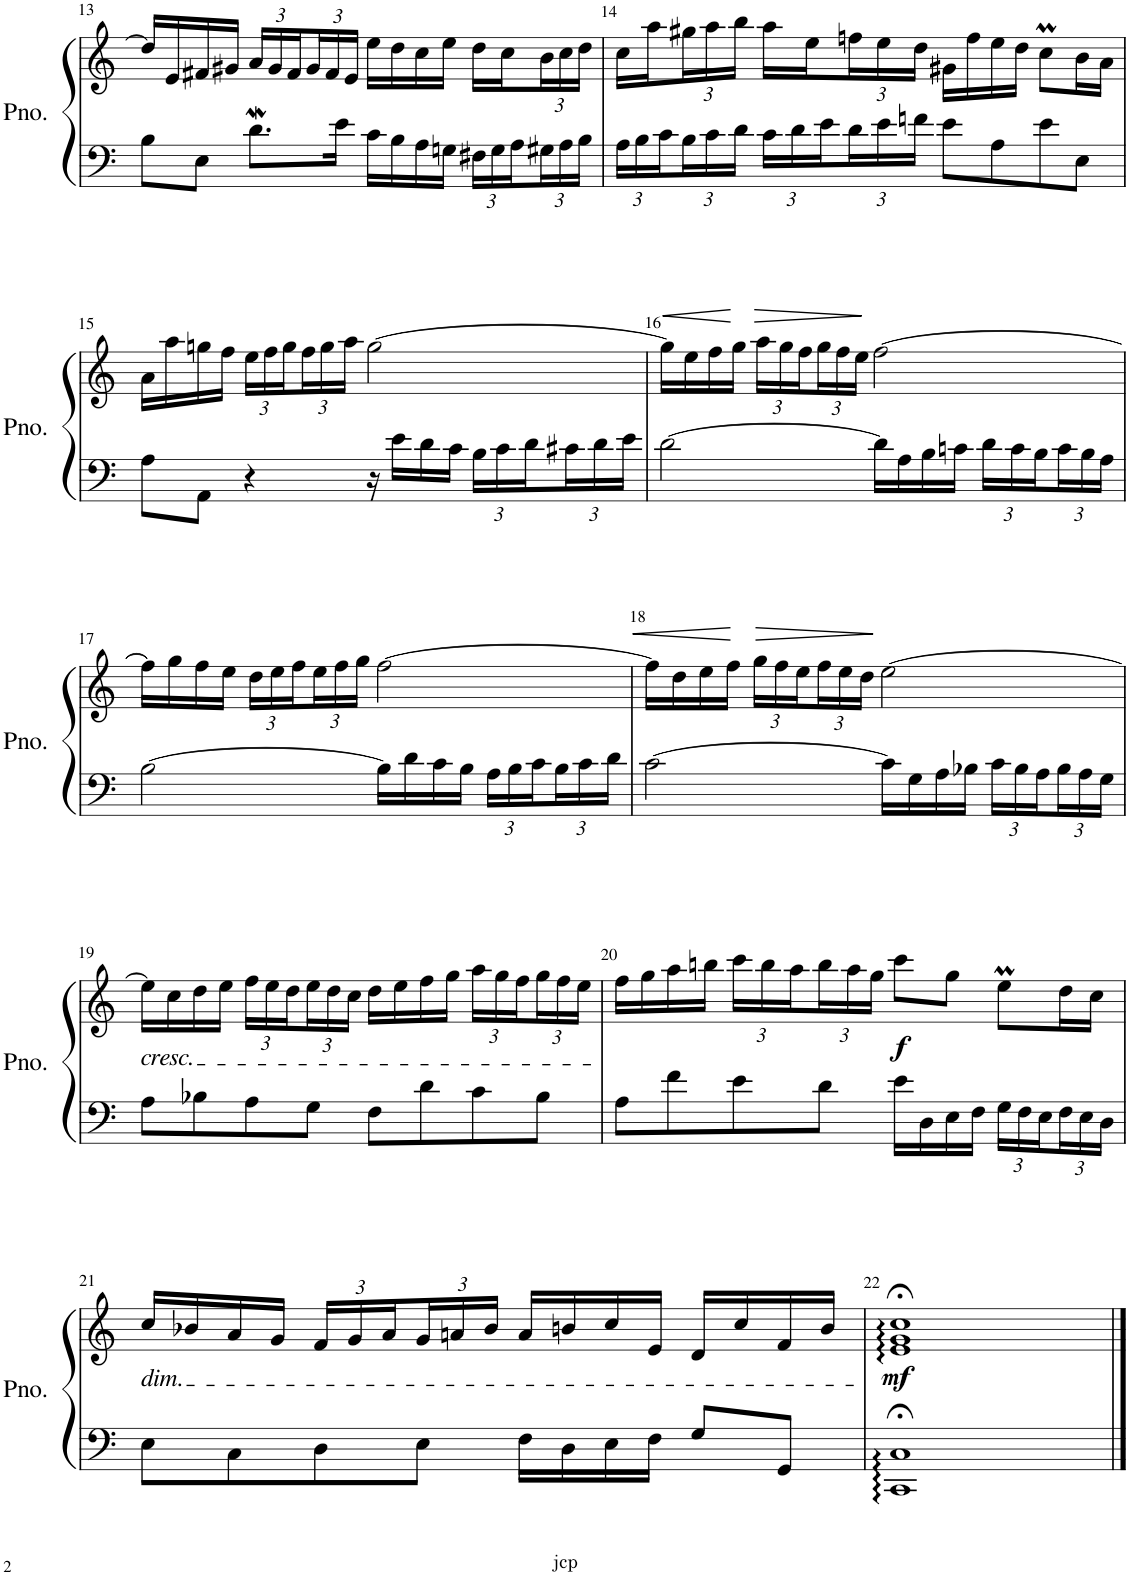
**kern	**kern	**dynam
*part1	*part1	*part1
*staff2	*staff1	*staff1/2
*I"Piano	*	*
*I'Pno.	*	*
!!LO:PB:g=z
*clefF4	*clefG2	*
*k[]	*k[]	*
*M4/4	*M4/4	*
*met(c)	*met(c)	*
=13	=13	=13
8B\L	16dd/LL]	.
.	16e/	.
8E\J	16f#X/	.
.	16g#X/JJ	.
*	*Xbrackettup	*
8.dW\L	24a/LL	.
.	24g#/	.
.	24f#/	.
.	24g#/	.
.	24f#/	.
16e\Jk	.	.
.	24e/JJ	.
16c\LL	16ee\LL	.
16B\	16dd\	.
16A\	16cc\	.
16Gn\JJ	16ee\JJ	.
*Xbrackettup	*	*
24F#X\LL	16dd\LL	.
24G\	.	.
.	16cc\	.
24A\	.	.
24G#X\	24b\	.
24A\	24cc\	.
24B\JJ	24dd\JJ	.
=14	=14	=14
24A\LL	16cc\LL	.
24B\	.	.
.	16aa\	.
24c\	.	.
24B\	24gg#X\	.
24c\	24aa\	.
24d\JJ	24bb\JJ	.
24c\LL	16aa\LL	.
24d\	.	.
.	16ee\	.
24e\	.	.
24d\	24ffn\	.
24e\	24ee\	.
24fn\JJ	24dd\JJ	.
8e\L	16g#X\LL	.
.	16ff\	.
8A\	16ee\	.
.	16dd\JJ	.
8e\	8ccM\L	.
8E\J	16b\L	.
.	16a\JJ	.
!!LO:LB:g=z
=15	=15	=15
8A\L	16a\LL	.
.	16aa\	.
8AA\J	16ggn\	.
.	16ff\JJ	.
4r	24ee\LL	.
.	24ff\	.
.	24gg\	.
.	24ff\	.
.	24gg\	.
.	24aa\JJ	.
16r	[2gg\	.
16e\LL	.	.
16d\	.	.
16c\JJ	.	.
24B\LL	.	.
24c\	.	.
24d\	.	.
24c#X\	.	.
24d\	.	.
24e\JJ	.	.
=16	=16	=16
!	!	!LO:HP:b
[2d\	16gg\LL]	<
.	16ee\	.
.	16ff\	.
.	16gg\JJ	.
!	!	!LO:HP:n=1:b
.	24aa\LL	[ >
.	24gg\	.
.	24ff\	.
.	24gg\	.
.	24ff\	.
.	24ee\JJ	.
16d\LL]	[2ff\	]
16A\	.	.
16B\	.	.
16cn\JJ	.	.
24d\LL	.	.
24c\	.	.
24B\	.	.
24c\	.	.
24B\	.	.
24A\JJ	.	.
!!LO:LB:g=z
=17	=17	=17
[2B\	16ff\LL]	.
.	16gg\	.
.	16ff\	.
.	16ee\JJ	.
.	24dd\LL	.
.	24ee\	.
.	24ff\	.
.	24ee\	.
.	24ff\	.
.	24gg\JJ	.
16B\LL]	[2ff\	.
16d\	.	.
16c\	.	.
16B\JJ	.	.
24A\LL	.	.
24B\	.	.
24c\	.	.
24B\	.	.
24c\	.	.
24d\JJ	.	.
=18	=18	=18
!	!	!LO:HP:b
[2c\	16ff\LL]	<
.	16dd\	.
.	16ee\	.
.	16ff\JJ	.
!	!	!LO:HP:n=1:b
.	24gg\LL	[ >
.	24ff\	.
.	24ee\	.
.	24ff\	.
.	24ee\	.
.	24dd\JJ	.
16c\LL]	[2ee\	]
16G\	.	.
16A\	.	.
16B-X\JJ	.	.
24c\LL	.	.
24B-\	.	.
24A\	.	.
24B-\	.	.
24A\	.	.
24G\JJ	.	.
!!LO:LB:g=z
=19	=19	=19
!	!LO:TX:b:i:t=cresc.	!
8A\L	16ee\LL]	.
.	16cc\	.
8B-X\	16dd\	.
.	16ee\JJ	.
8A\	24ff\LL	.
.	24ee\	.
.	24dd\	.
8G\J	24ee\	.
.	24dd\	.
.	24cc\JJ	.
8F\L	16dd\LL	.
.	16ee\	.
8d\	16ff\	.
.	16gg\JJ	.
8c\	24aa\LL	.
.	24gg\	.
.	24ff\	.
8B-\J	24gg\	.
.	24ff\	.
.	24ee\JJ	.
=20	=20	=20
8A\L	16ff\LL	.
.	16gg\	.
8f\	16aa\	.
.	16bbn\JJ	.
8e\	24ccc\LL	.
.	24bb\	.
.	24aa\	.
8d\J	24bb\	.
.	24aa\	.
.	24gg\JJ	.
!	!	!LO:DY:b
16e\LL	8ccc\L	f
16D\	.	.
16E\	8gg\J	.
16F\JJ	.	.
24G\LL	8eem\L	.
24F\	.	.
24E\	.	.
24F\	16dd\L	.
24E\	.	.
.	16cc\JJ	.
24D\JJ	.	.
!!LO:LB:g=z
=21	=21	=21
!	!LO:TX:b:i:t=dim.	!
8E\L	16cc/LL	.
.	16b-X/	.
8C\	16a/	.
.	16g/JJ	.
8D\	24f/LL	.
.	24g/	.
.	24a/	.
8E\J	24g/	.
.	24an/	.
.	24b-/JJ	.
16F\LL	16a/LL	.
16D\	16bn/	.
16E\	16cc/	.
16F\JJ	16e/JJ	.
8G/L	16d/LL	.
.	16cc/	.
8GG/J	16f/	.
.	16b/JJ	.
=22	=22	=22
!	!	!LO:DY:b
1CC:;< 1C:;<	1e:;< 1g:;< 1cc:;<	mf
==	==	==
*-	*-	*-
